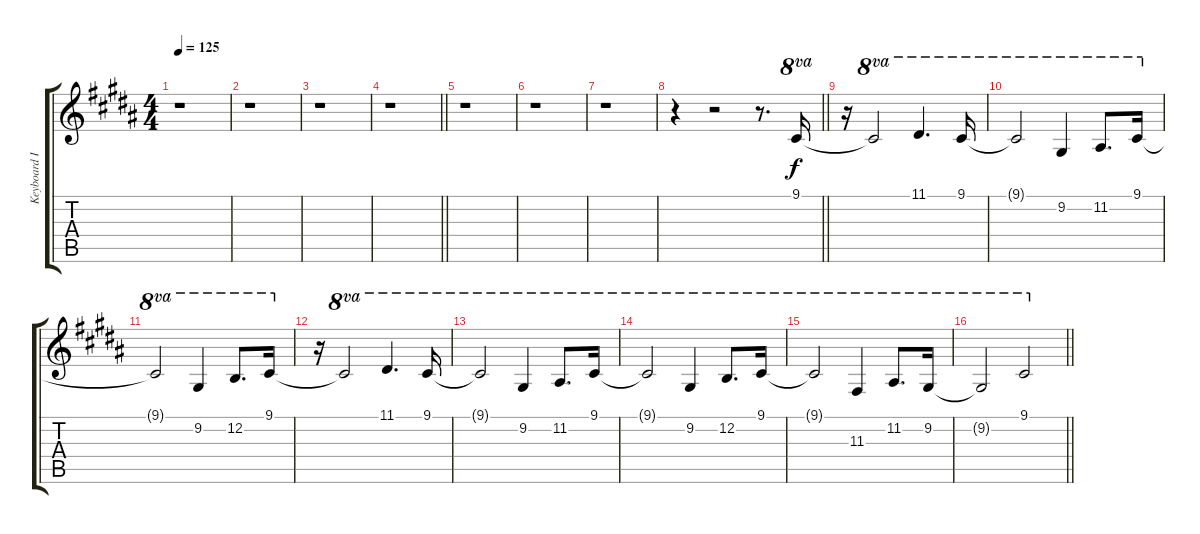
\track ("Keyboard I" "Keyboard I") {instrument celesta}
\staff {score tabs}
\tuning (E4 B3 G3 D3 A2 E2) {hide}
\ts (4 4)
\tempo 125
\clef g2
\ks b
r.1{dy f} |
\ks g#minor
r.1 |
r.1 |
\barLineRight lightlight
r.1 |
\ks b
r.1 |
\ks g#minor
r.1 |
r.1 |
\barLineRight lightlight
r.4 r.2 r.8{d} 9.1.16{ot 8va} |
\ks b
r.16 9.1{t}.2{ot 8va} 11.1.4{d ot 8va} 9.1.16{ot 8va} |
\ks g#minor
9.1{t}.2{ot 8va} 9.2.4{ot 8va} 11.2.8{d ot 8va} 9.1.16{ot 8va} |
9.1{t}.2{ot 8va} 9.2.4{ot 8va} 12.2.8{d ot 8va} 9.1.16{ot 8va} |
r.16 9.1{t}.2{ot 8va} 11.1.4{d ot 8va} 9.1.16{ot 8va} |
\ks b
9.1{t}.2{ot 8va} 9.2.4{ot 8va} 11.2.8{d ot 8va} 9.1.16{ot 8va} |
\ks g#minor
9.1{t}.2{ot 8va} 9.2.4{ot 8va} 12.2.8{d ot 8va} 9.1.16{ot 8va} |
9.1{t}.2{ot 8va} 11.3.4{ot 8va} 11.2.8{d ot 8va} 9.2.16{ot 8va} |
\barLineRight lightlight
9.2{t}.2{ot 8va} 9.1.2{ot 8va}
